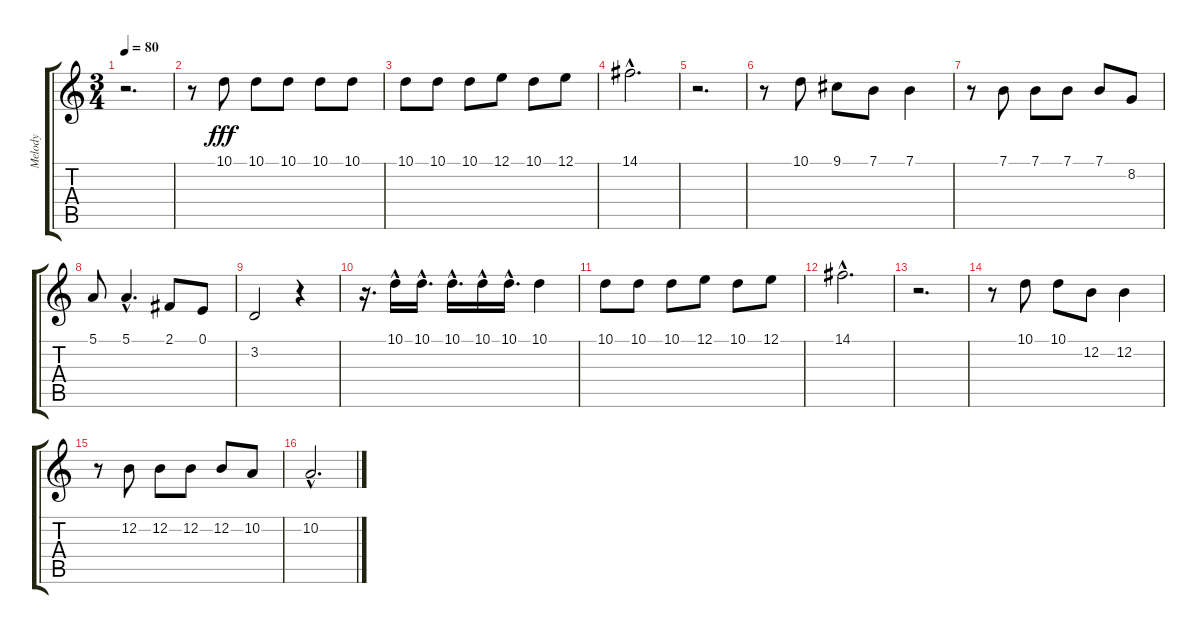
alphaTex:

\track ("Melody" "Melody") {instrument vibraphone}
\staff {score tabs}
\tuning (E4 B3 G3 D3 A2 E2) {hide}
\ts (3 4)
\tempo 80
\clef g2
\ks c
r.2{d dy fff} |
r.8 10.1.8 10.1.8 10.1.8 10.1.8 10.1.8 |
10.1.8 10.1.8 10.1.8 12.1.8 10.1.8 12.1.8 |
14.1{hac}.2{d} |
r.2{d} |
r.8 10.1.8 9.1.8 7.1.8 7.1.4 |
r.8 7.1.8 7.1.8 7.1.8 7.1.8 8.2.8 |
5.1.8 5.1{hac}.4{d} 2.1.8 0.1.8 |
3.2.2 r.4 |
r.16{d} 10.1{hac}.16 10.1{hac}.16{d} 10.1{hac}.16{d} 10.1{hac}.16 10.1{hac}.16{d} 10.1.4 |
10.1.8 10.1.8 10.1.8 12.1.8 10.1.8 12.1.8 |
14.1{hac}.2{d} |
r.2{d} |
r.8 10.1.8 10.1.8 12.2.8 12.2.4 |
r.8 12.2.8 12.2.8 12.2.8 12.2.8 10.2.8 |
10.2{hac}.2{d}
